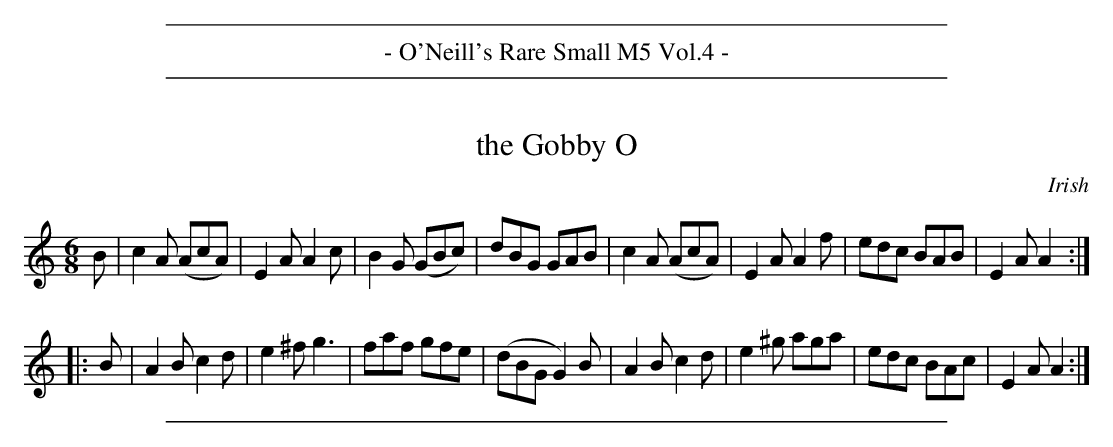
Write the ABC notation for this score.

X:1
T: the Gobby O
O: Irish
M: 6/8
L: 1/8
K: Am
B |\
c2A (AcA) | E2A A2c | B2G (GBc) | dBG GAB |\
c2A (AcA) | E2A A2f | edc BAB | E2A A2 ::
B |\
A2B c2d | e2^f g3 | faf gfe |(dBG G2)B |\
A2B c2d | e2^g aga | edc BAc | E2A A2 :|
